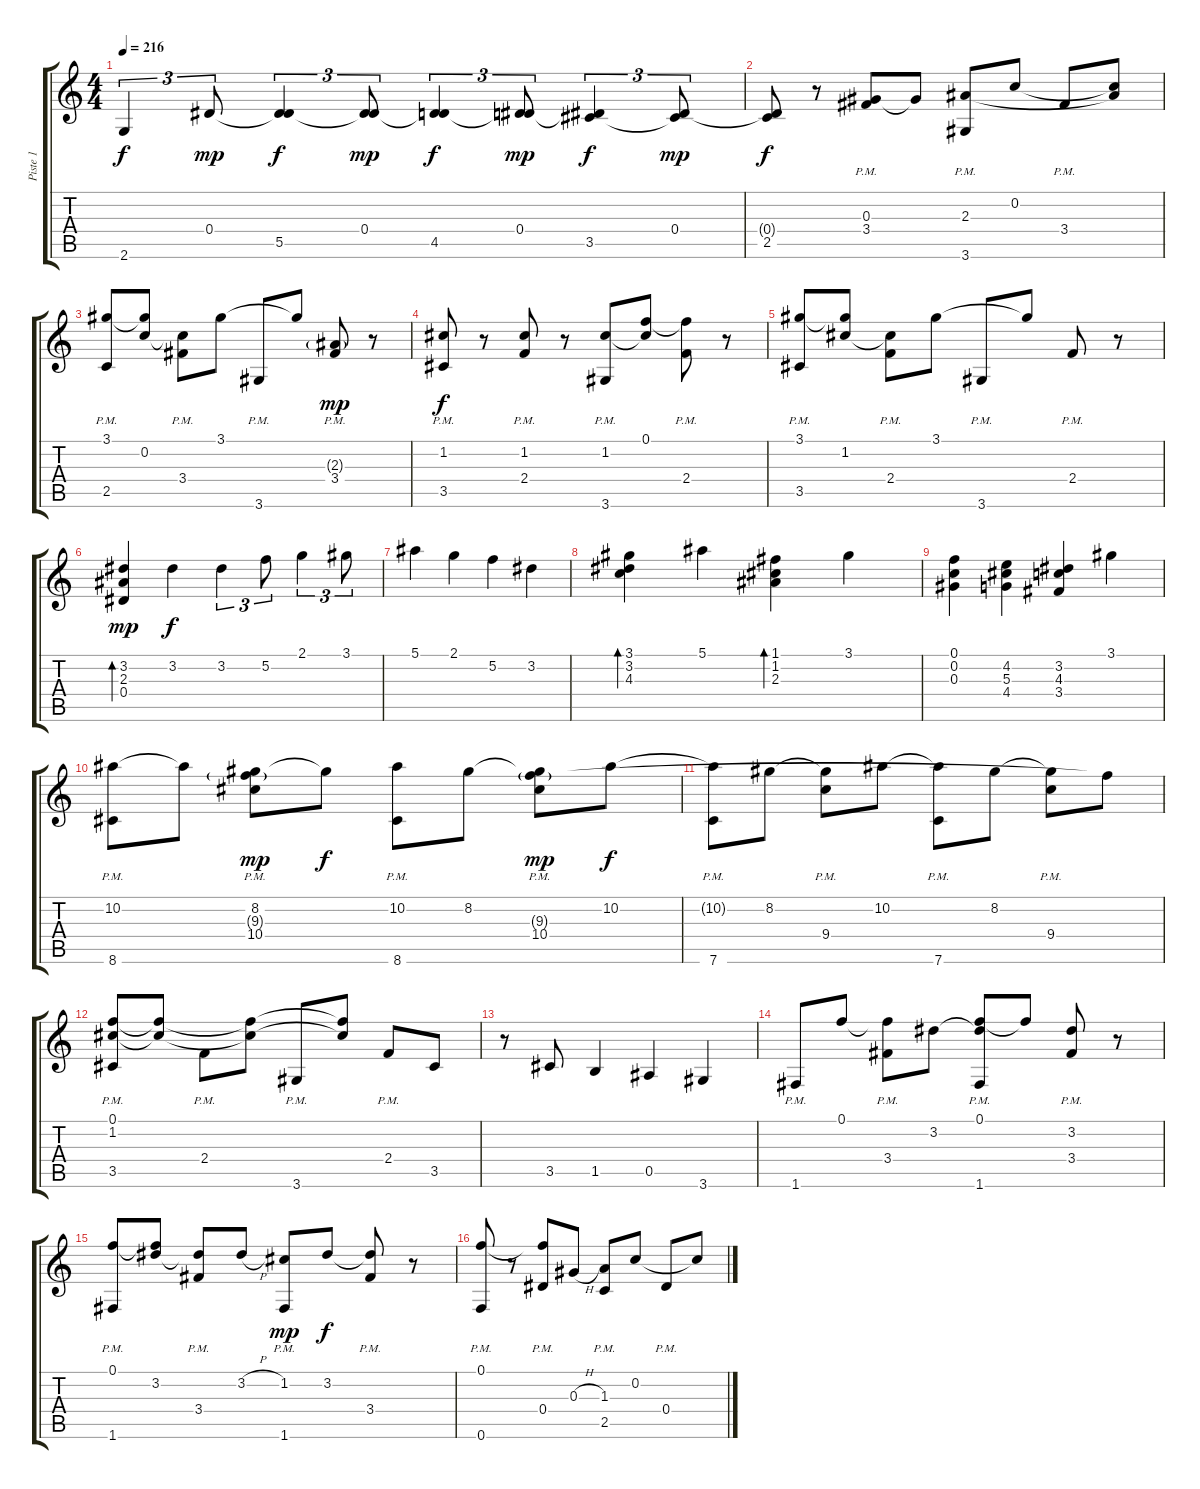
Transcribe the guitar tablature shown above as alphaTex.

\track ("Piste 1" "Piste 1") {instrument electricguitarjazz}
\staff {score tabs}
\tuning (F4 C4 Ab3 Eb3 Bb2 F2) {hide}
\ts (4 4)
\tempo 216
\clef g2
\ks c
2.6.4{tu (3 2) dy f} 0.4.8{tu (3 2) dy mp} (0.4{t} 5.5).4{tu (3 2) dy f} (0.4 5.5{t}).8{tu (3 2) dy mp} (0.4{t} 4.5).4{tu (3 2) dy f} (0.4 4.5{t}).8{tu (3 2) dy mp} (0.4{t} 3.5).4{tu (3 2) dy f} (0.4 3.5{t}).8{tu (3 2) dy mp} |
(0.4{t} 2.5).8{dy f} r.8 (0.3 3.4{pm}).8 0.3{t}.8 (2.3 3.6{pm}).8 0.2.8 3.4{pm}.8 (0.2{t} 2.3{t}).8 |
(3.1 2.5{pm}).8 (3.1{t} 0.2).8 (0.2{t} 3.4{pm}).8 3.1.8 3.6{pm}.8 3.1{t}.8 (2.3{g} 3.4{pm}).8{dy mp} r.8 |
(1.2 3.5{pm}).8{dy f} r.8 (1.2 2.4{pm}).8 r.8 (1.2 3.6{pm}).8 (0.1 1.2{t}).8 (0.1{t} 2.4{pm}).8 r.8 |
(3.1 3.5{pm}).8 (3.1{t} 1.2).8 (1.2{t} 2.4{pm}).8 3.1.8 3.6{pm}.8 3.1{t}.8 2.4{pm}.8 r.8 |
(3.2 2.3 0.4).4{bd 240 dy mp} 3.2.4{dy f} 3.2.4{tu (3 2)} 5.2.8{tu (3 2)} 2.1.4{tu (3 2)} 3.1.8{tu (3 2)} |
5.1.4 2.1.4 5.2.4 3.2.4 |
(3.1 3.2 4.3).4{bd 240} 5.1.4 (1.1 1.2 2.3).4{bd 240} 3.1.4 |
(0.1 0.2 0.3).4 (4.2 5.3 4.4).4 (3.2 4.3 3.4).4 3.1.4 |
(10.2 8.6{pm}).8 10.2{t}.8 (8.2 9.3{g} 10.4{pm}).8{dy mp} 8.2{t}.8{dy f} (10.2 8.6{pm}).8 8.2.8 (8.2{t} 9.3{g} 10.4{pm}).8{dy mp} 10.2.8{dy f} |
(10.2{t} 7.6{pm}).8 8.2.8 (8.2{t} 9.4{pm}).8 10.2.8 (10.2{t} 7.6{pm}).8 8.2.8 (8.2{t} 9.4{pm}).8 9.3{t}.8 |
(0.1 1.2 3.5{pm}).8 (0.1{t} 1.2{t}).8 2.4{pm}.8 (0.1{t} 1.2{t}).8 3.6{pm}.8 (0.1{t} 1.2{t}).8 2.4{pm}.8 3.5.8 |
r.8 3.5.8 1.5.4 0.5.4 3.6.4 |
1.6{pm}.8 0.1.8 (0.1{t} 3.4{pm}).8 3.2.8 (0.1 3.2{t} 1.6{pm}).8 0.1{t}.8 (3.2 3.4{pm}).8 r.8 |
(0.1 1.6{pm}).8 (0.1{t} 3.2).8 (3.2{t} 3.4{pm}).8 3.2{h}.8 (1.2 1.6{pm}).8{dy mp} 3.2.8{dy f} (3.2{t} 3.4{pm}).8 r.8 |
(0.1 0.6{pm}).8 r.8 (0.1{t} 0.4{pm}).8 0.3{h}.8 (1.3 2.5{pm}).8 0.2.8 0.4{pm}.8 0.2{t}.8
